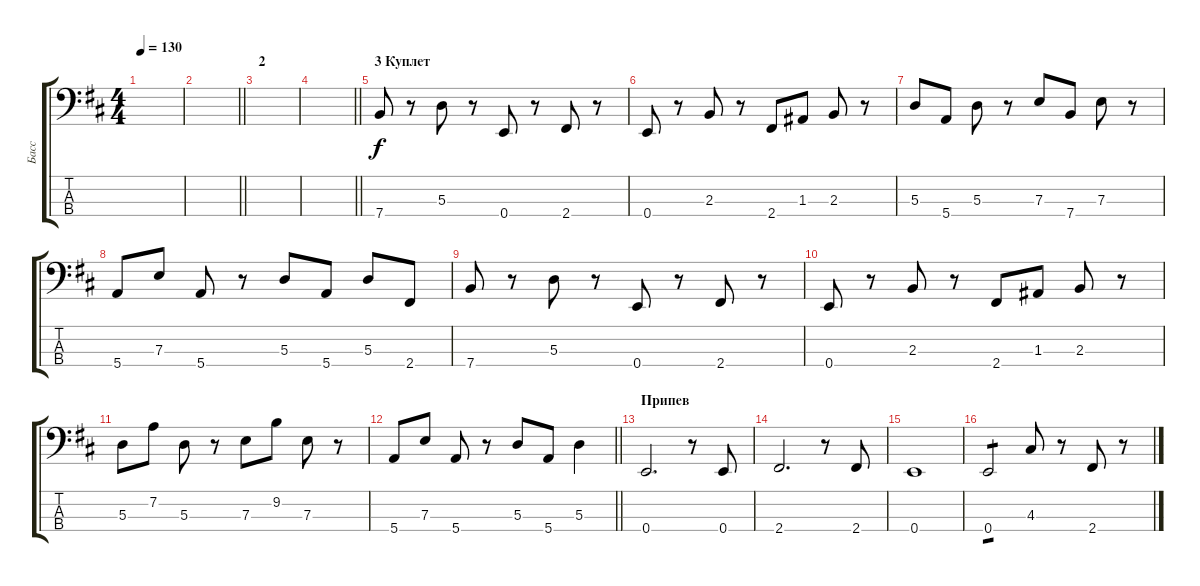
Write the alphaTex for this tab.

\track ("Басс" "Басс") {instrument electricbassfinger}
\staff {score tabs}
\tuning (G2 D2 A1 E1) {hide}
\ts (4 4)
\tempo 130
\clef f4
\ks bminor
|
\barLineRight lightlight
|
\section ("" "2")
|
\barLineRight lightlight
|
\section ("" "3 Куплет")
7.4.8 r.8 5.3.8 r.8 0.4.8 r.8 2.4.8 r.8 |
0.4.8 r.8 2.3.8 r.8 2.4.8 1.3.8 2.3.8 r.8 |
5.3.8 5.4.8 5.3.8 r.8 7.3.8 7.4.8 7.3.8 r.8 |
5.4.8 7.3.8 5.4.8 r.8 5.3.8 5.4.8 5.3.8 2.4.8 |
7.4.8 r.8 5.3.8 r.8 0.4.8 r.8 2.4.8 r.8 |
0.4.8 r.8 2.3.8 r.8 2.4.8 1.3.8 2.3.8 r.8 |
5.3.8 7.2.8 5.3.8 r.8 7.3.8 9.2.8 7.3.8 r.8 |
\barLineRight lightlight
5.4.8 7.3.8 5.4.8 r.8 5.3.8 5.4.8 5.3.4 |
\section ("" "Припев")
0.4.2{d} r.8 0.4.8 |
2.4.2{d} r.8 2.4.8 |
0.4.1 |
0.4.2{tp 1} 4.3.8 r.8 2.4.8 r.8
